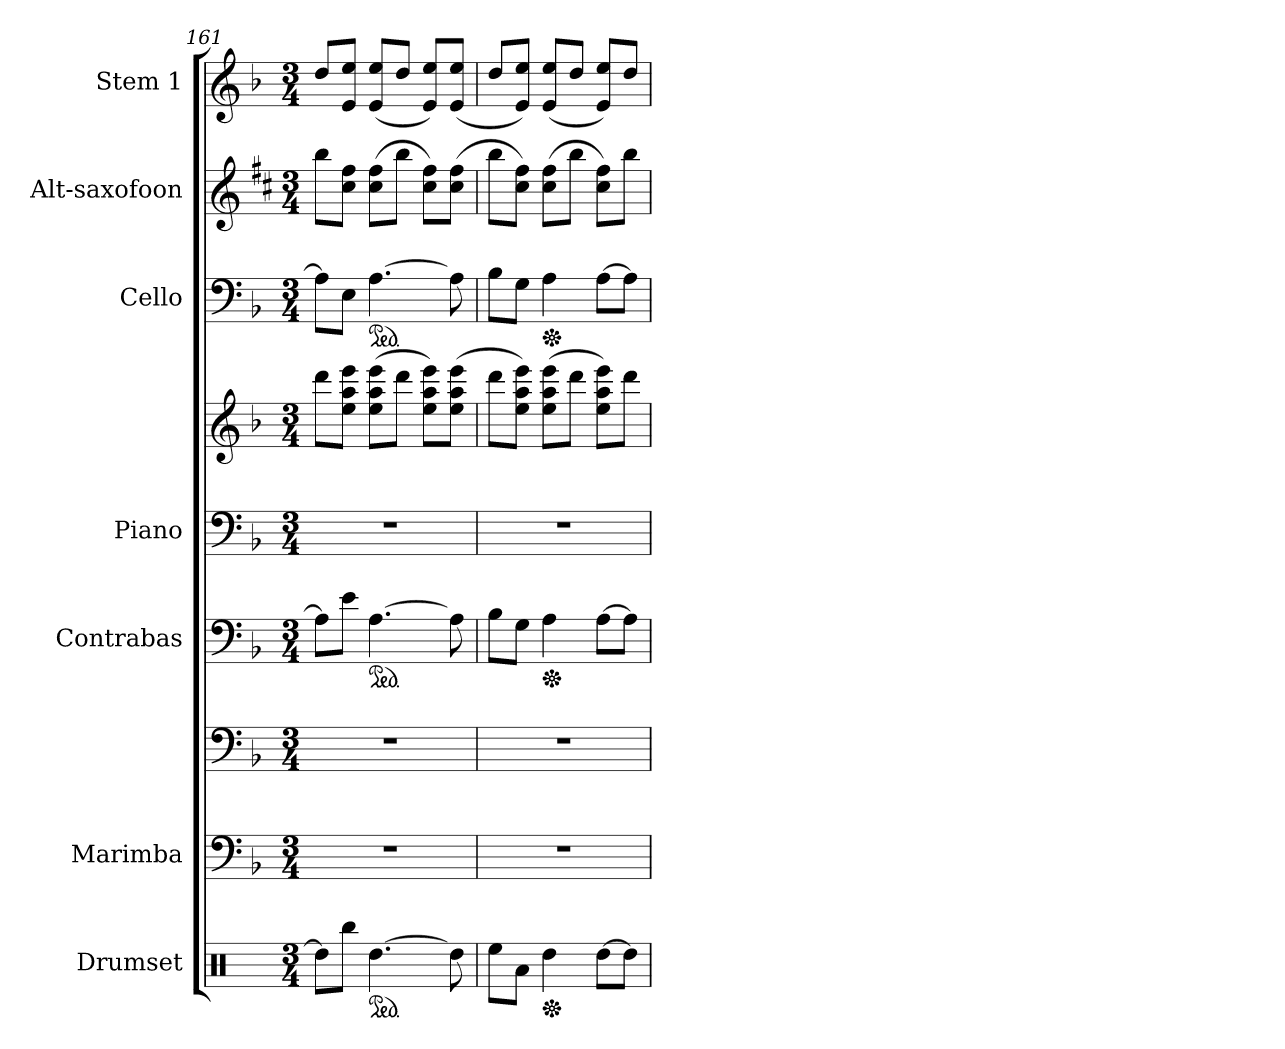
**kern	**kern	**kern	**kern	**kern	**kern	**kern	**kern	**kern
*part7	*part6	*part6	*part5	*part4	*part4	*part3	*part2	*part1
*staff9	*staff8	*staff7	*staff6	*staff5	*staff4	*staff3	*staff2	*staff1
*I"Drumset	*I"Marimba	*	*I"Contrabas	*I"Piano	*	*I"Cello	*I"Alt-saxofoon	*I"Stem 1
*I'D. set	*I'Mrm.	*	*I'Ca. Bs.	*I'Pno.	*	*	*I'A. Sax.	*I'Stm. 1
*clefX	*clefF4	*clefF4	*clefF4	*clefF4	*clefG2	*clefF4	*clefG2	*clefG2
*	*	*	*ITrd7c12	*	*	*	*ITrd5c9	*
*k[]	*k[b-]	*k[b-]	*k[b-]	*k[b-]	*k[b-]	*k[b-]	*k[b-]	*k[b-]
*M3/4	*M3/4	*M3/4	*M3/4	*M3/4	*M3/4	*M3/4	*M3/4	*M3/4
=161	=161	=161	=161	=161	=161	=161	=161	=161
8Rdd\L]	2.r	2.r	8AA\L]	2.r	8ddd\L	8A\L]	8dd\L	8dd/L
8Rbb\J	.	.	8E\J	.	8ee\ 8aa\ 8eee\J	8E\J	8e\ 8a\J	8e/ 8ee/J
*ped	*	*	*	*	*	*	*	*
*	*	*	*ped	*	*	*	*	*
*	*	*	*	*	*	*ped	*	*
[4.Rdd\	.	.	[4.AA\	.	(>8ee\ 8aa\ 8eee\L	[4.A\	(>8e\ 8a\L	(<8e/ 8ee/L
.	.	.	.	.	8ddd\J	.	8dd\J	8dd/J
.	.	.	.	.	8ee\ 8aa\ 8eee\L)	.	8e\ 8a\L)	8e/ 8ee/L)
8Rdd\]	.	.	8AA\]	.	(>8ee\ 8aa\ 8eee\J	8A\]	(>8e\ 8a\J	(<8e/ 8ee/J
=162	=162	=162	=162	=162	=162	=162	=162	=162
8Ree\L	2.r	2.r	8BB-\L	2.r	8ddd\L	8B-\L	8dd\L	8dd/L
8Ra\J	.	.	8GG\J	.	8ee\ 8aa\ 8eee\J)	8G\J	8e\ 8a\J)	8e/ 8ee/J)
*Xped	*	*	*	*	*	*	*	*
*	*	*	*Xped	*	*	*	*	*
*	*	*	*	*	*	*Xped	*	*
4Rdd\	.	.	4AA\	.	(>8ee\ 8aa\ 8eee\L	4A\	(>8e\ 8a\L	(<8e/ 8ee/L
.	.	.	.	.	8ddd\J	.	8dd\J	8dd/J
[8Rdd\L	.	.	[8AA\L	.	8ee\ 8aa\ 8eee\L)	[8A\L	8e\ 8a\L)	8e/ 8ee/L)
8Rdd\J]	.	.	8AA\J]	.	8ddd\J	8A\J]	8dd\J	8dd/J
=	=	=	=	=	=	=	=	=
*-	*-	*-	*-	*-	*-	*-	*-	*-
